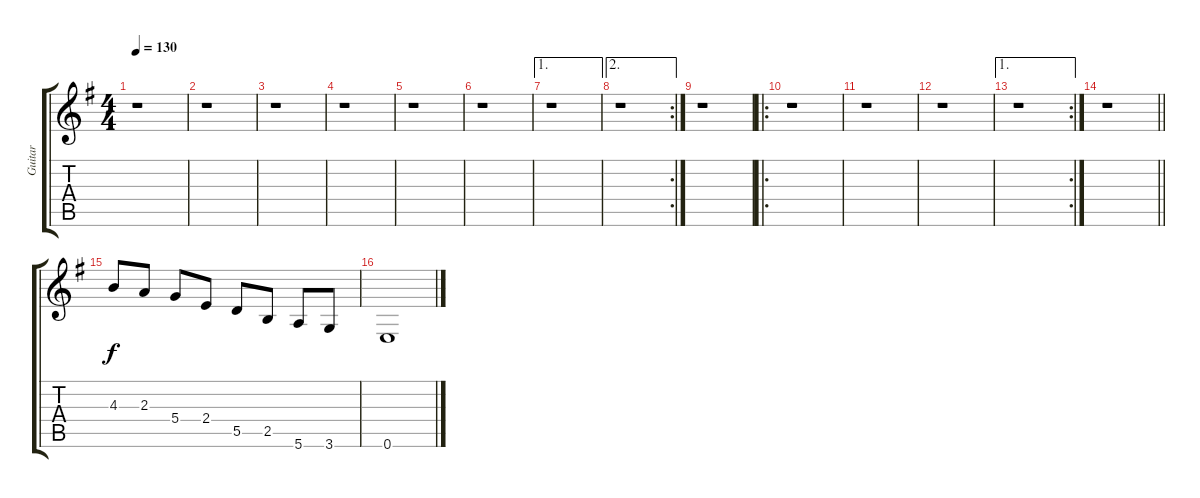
\track ("Guitar" "Guitar") {instrument distortionguitar}
\staff {score tabs}
\tuning (E4 B3 G3 D3 A2 E2) {hide}
\ts (4 4)
\tempo 130
\clef g2
\ks g
r.1{dy f} |
r.1 |
r.1 |
r.1 |
r.1 |
r.1 |
\ae 1
r.1 |
\ae 2
\rc 2
r.1 |
r.1 |
\ro
r.1 |
r.1 |
r.1 |
\ae 1
\rc 2
r.1 |
\barLineRight lightlight
r.1 |
4.3.8 2.3.8 5.4.8 2.4.8 5.5.8 2.5.8 5.6.8 3.6.8 |
0.6.1
